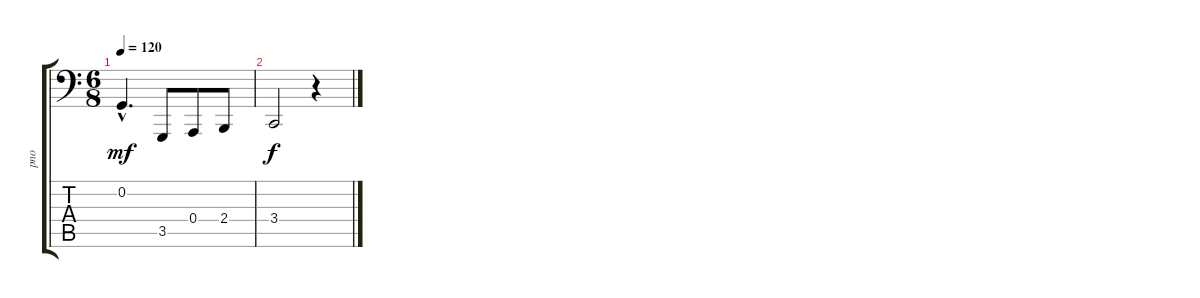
\track ("pno" "pno") {instrument honkytonkpiano}
\staff {score tabs}
\tuning (C3 G2 D2 A1 E1 B0) {hide}
\ts (6 8)
\tempo 120
\clef f4
\ks c
0.2{hac}.4{d dy mf} 3.5.8 0.4.8 2.4.8 |
3.4.2{dy f} r.4
